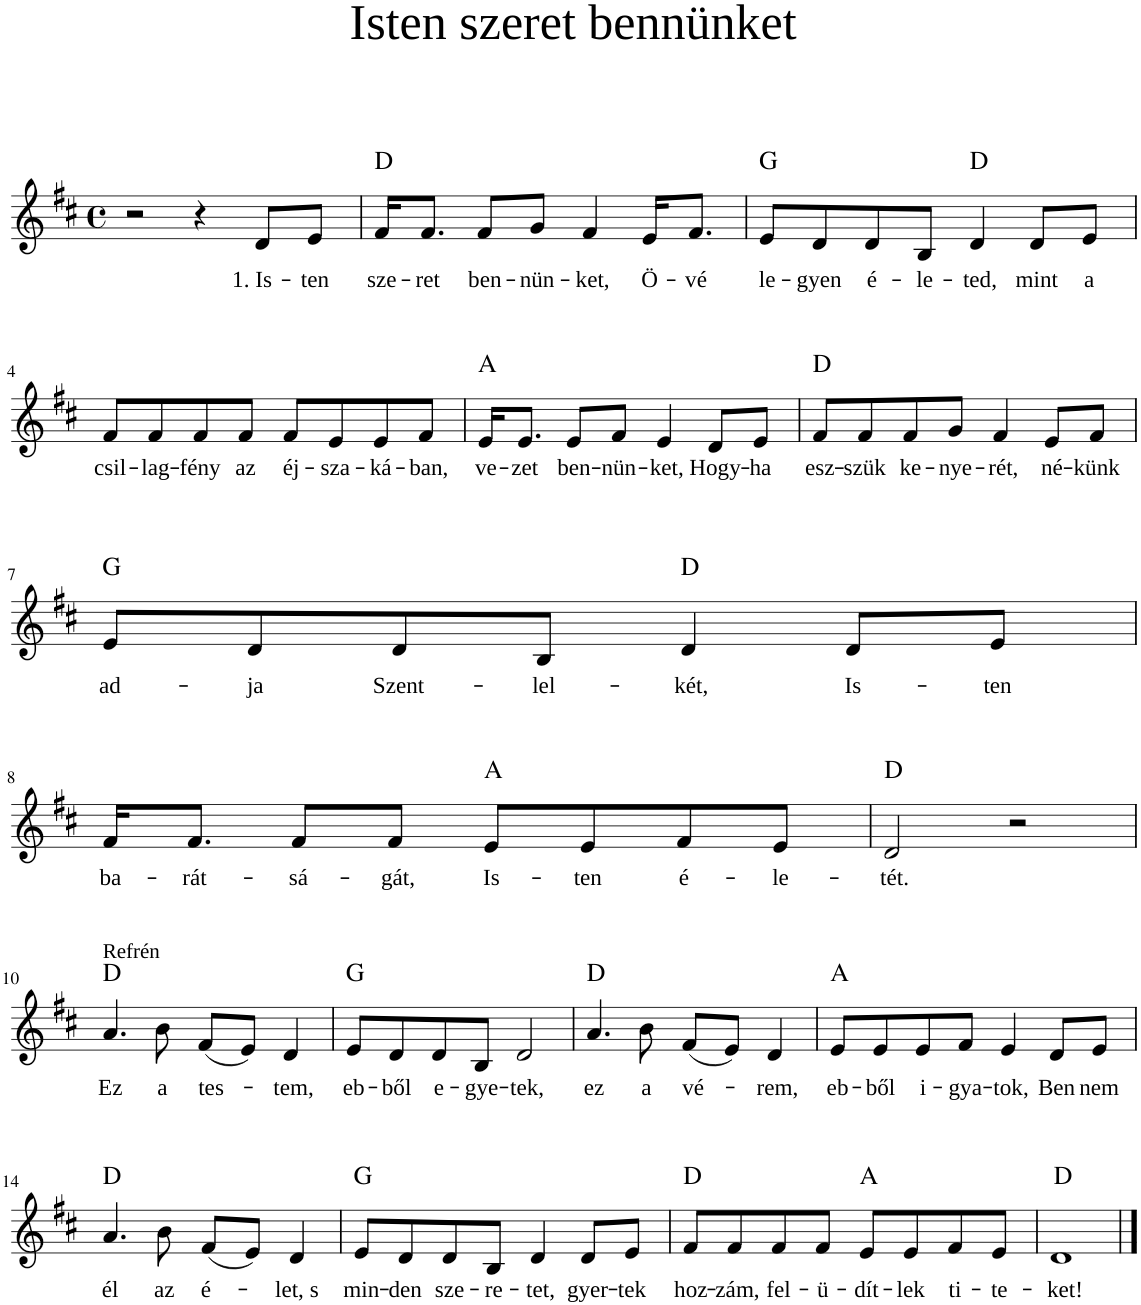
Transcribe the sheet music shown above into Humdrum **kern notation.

**kern	**text	**harte
*part1	*part1	*part1
*staff1	*staff1	*
*I"Piano	*	*
*I'Pno	*	*
*clefG2	*	*
*k[f#c#]	*	*
*M4/4	*	*
*met(c)	*	*
=1	=1	=1
2r	.	.
4r	.	.
!	!LO:LY:b	!
8d/L	1. Is-	.
!	!LO:LY:b	!
8e/J	-ten	.
=2	=2	=2
!	!LO:LY:b	!
16f#/KL	sze-	D:maj
!	!LO:LY:b	!
8.f#/J	-ret	.
!	!LO:LY:b	!
8f#/L	ben-	.
!	!LO:LY:b	!
8g/J	-nün-	.
!	!LO:LY:b	!
4f#/	-ket,	.
!	!LO:LY:b	!
16e/KL	Ö-	.
!	!LO:LY:b	!
8.f#/J	-vé	.
=3	=3	=3
!	!LO:LY:b	!
8e/L	le-	G:maj
!	!LO:LY:b	!
8d/	-gyen	.
!	!LO:LY:b	!
8d/	é-	.
!	!LO:LY:b	!
8B/J	-le-	.
!	!LO:LY:b	!
4d/	-ted,	D:maj
!	!LO:LY:b	!
8d/L	mint	.
!	!LO:LY:b	!
8e/J	a	.
!!LO:LB:g=z
=4	=4	=4
!	!LO:LY:b	!
8f#/L	csil-	.
!	!LO:LY:b	!
8f#/	-lag-	.
!	!LO:LY:b	!
8f#/	-fény	.
!	!LO:LY:b	!
8f#/J	az	.
!	!LO:LY:b	!
8f#/L	éj-	.
!	!LO:LY:b	!
8e/	-sza-	.
!	!LO:LY:b	!
8e/	-ká-	.
!	!LO:LY:b	!
8f#/J	-ban,	.
=5	=5	=5
!	!LO:LY:b	!
16e/KL	ve-	A:maj
!	!LO:LY:b	!
8.e/J	-zet	.
!	!LO:LY:b	!
8e/L	ben-	.
!	!LO:LY:b	!
8f#/J	-nün-	.
!	!LO:LY:b	!
4e/	-ket,	.
!	!LO:LY:b	!
8d/L	Hogy-	.
!	!LO:LY:b	!
8e/J	-ha	.
=6	=6	=6
!	!LO:LY:b	!
8f#/L	esz-	D:maj
!	!LO:LY:b	!
8f#/	-szük	.
!	!LO:LY:b	!
8f#/	ke-	.
!	!LO:LY:b	!
8g/J	-nye-	.
!	!LO:LY:b	!
4f#/	-rét,	.
!	!LO:LY:b	!
8e/L	né-	.
!	!LO:LY:b	!
8f#/J	-künk	.
!!LO:LB:g=z
=7	=7	=7
!	!LO:LY:b	!
8e/L	ad-	G:maj
!	!LO:LY:b	!
8d/	-ja	.
!	!LO:LY:b	!
8d/	Szent-	.
!	!LO:LY:b	!
8B/J	-lel-	.
!	!LO:LY:b	!
4d/	-két,	D:maj
!	!LO:LY:b	!
8d/L	Is-	.
!	!LO:LY:b	!
8e/J	-ten	.
!!LO:LB:g=z
=8	=8	=8
!	!LO:LY:b	!
16f#/KL	ba-	.
!	!LO:LY:b	!
8.f#/J	-rát-	.
!	!LO:LY:b	!
8f#/L	-sá-	.
!	!LO:LY:b	!
8f#/J	-gát,	.
!	!LO:LY:b	!
8e/L	Is-	A:maj
!	!LO:LY:b	!
8e/	-ten	.
!	!LO:LY:b	!
8f#/	é-	.
!	!LO:LY:b	!
8e/J	-le-	.
=9	=9	=9
!	!LO:LY:b	!
2d/	-tét.	D:maj
2r	.	.
!!LO:LB:g=z
=10	=10	=10
!LO:TX:a:t=Refrén	!	!
!	!LO:LY:b	!
4.a/	Ez	D:maj
!	!LO:LY:b	!
8b\	a	.
!	!LO:LY:b	!
(8f#/L	tes-	.
8e/J)	.	.
!	!LO:LY:b	!
4d/	-tem,	.
=11	=11	=11
!	!LO:LY:b	!
8e/L	eb-	G:maj
!	!LO:LY:b	!
8d/	-ből	.
!	!LO:LY:b	!
8d/	e-	.
!	!LO:LY:b	!
8B/J	-gye-	.
!	!LO:LY:b	!
2d/	-tek,	.
=12	=12	=12
!	!LO:LY:b	!
4.a/	ez	D:maj
!	!LO:LY:b	!
8b\	a	.
!	!LO:LY:b	!
(8f#/L	vé-	.
8e/J)	.	.
!	!LO:LY:b	!
4d/	-rem,	.
=13	=13	=13
!	!LO:LY:b	!
8e/L	eb-	A:maj
!	!LO:LY:b	!
8e/	-ből	.
!	!LO:LY:b	!
8e/	i-	.
!	!LO:LY:b	!
8f#/J	-gya-	.
!	!LO:LY:b	!
4e/	-tok,	.
!	!LO:LY:b	!
8d/L	Ben-	.
!	!LO:LY:b	!
8e/J	-nem	.
!!LO:LB:g=z
=14	=14	=14
!	!LO:LY:b	!
4.a/	él	D:maj
!	!LO:LY:b	!
8b\	az	.
!	!LO:LY:b	!
(8f#/L	é-	.
8e/J)	.	.
!	!LO:LY:b	!
4d/	-let, s	.
=15	=15	=15
!	!LO:LY:b	!
8e/L	min-	G:maj
!	!LO:LY:b	!
8d/	-den	.
!	!LO:LY:b	!
8d/	sze-	.
!	!LO:LY:b	!
8B/J	-re-	.
!	!LO:LY:b	!
4d/	-tet,	.
!	!LO:LY:b	!
8d/L	gyer-	.
!	!LO:LY:b	!
8e/J	-tek	.
=16	=16	=16
!	!LO:LY:b	!
8f#/L	hoz-	D:maj
!	!LO:LY:b	!
8f#/	-zám,	.
!	!LO:LY:b	!
8f#/	fel-	.
!	!LO:LY:b	!
8f#/J	-ü-	.
!	!LO:LY:b	!
8e/L	-dít-	A:maj
!	!LO:LY:b	!
8e/	-lek	.
!	!LO:LY:b	!
8f#/	ti-	.
!	!LO:LY:b	!
8e/J	-te-	.
=17	=17	=17
!	!LO:LY:b	!
1d	-ket!	D:maj
==	==	==
*-	*-	*-
